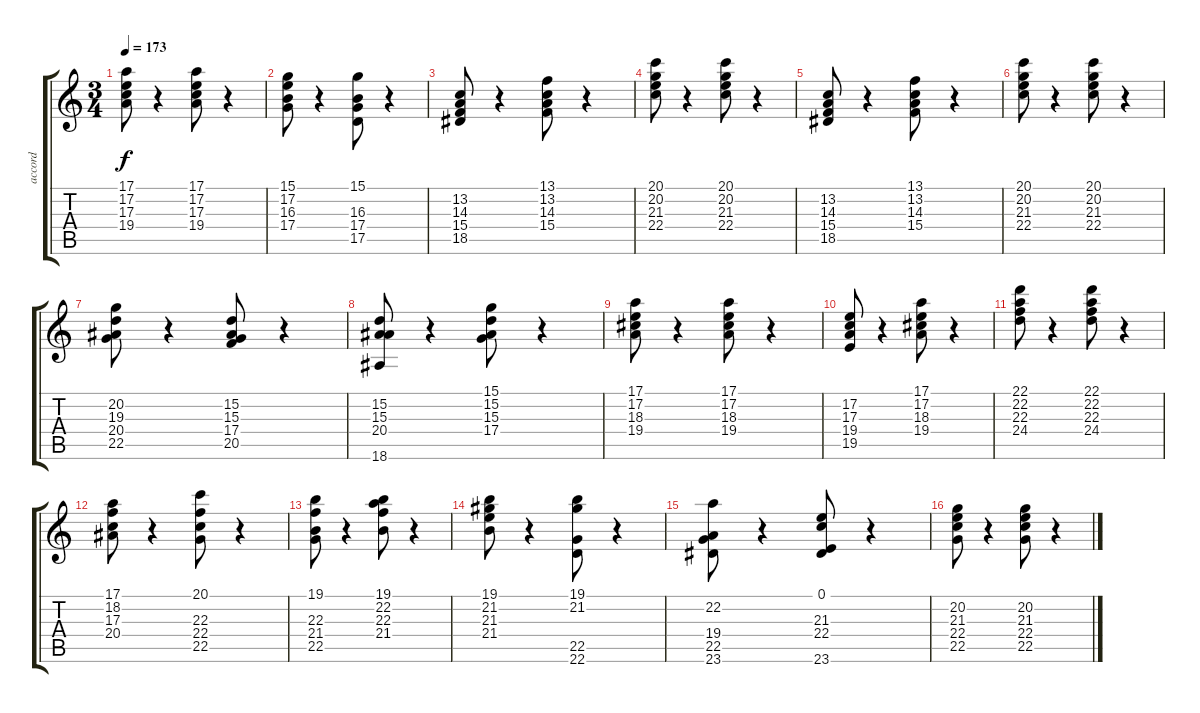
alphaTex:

\track ("accord" "accord") {instrument acousticgrandpiano}
\staff {score tabs}
\tuning (E4 B3 G3 D3 A2 E2) {hide}
\ts (3 4)
\tempo 173
\clef g2
\ks c
(17.1 17.2 17.3 19.4).8{dy f} r.4 (17.1 17.2 17.3 19.4).8 r.4 |
(15.1 17.2 16.3 17.4).8 r.4 (15.1 16.3 17.4 17.5).8 r.4 |
(13.2 14.3 15.4 18.5).8 r.4 (13.1 13.2 14.3 15.4).8 r.4 |
(20.1 20.2 21.3 22.4).8 r.4 (20.1 20.2 21.3 22.4).8 r.4 |
(13.2 14.3 15.4 18.5).8 r.4 (13.1 13.2 14.3 15.4).8 r.4 |
(20.1 20.2 21.3 22.4).8 r.4 (20.1 20.2 21.3 22.4).8 r.4 |
(20.2 19.3 20.4 22.5).8 r.4 (15.2 15.3 17.4 20.5).8 r.4 |
(15.2 15.3 20.4 18.6).8 r.4 (15.1 15.2 15.3 17.4).8 r.4 |
(17.1 17.2 18.3 19.4).8 r.4 (17.1 17.2 18.3 19.4).8 r.4 |
(17.2 17.3 19.4 19.5).8 r.4 (17.1 17.2 18.3 19.4).8 r.4 |
(22.1 22.2 22.3 24.4).8 r.4 (22.1 22.2 22.3 24.4).8 r.4 |
(17.1 18.2 17.3 20.4).8 r.4 (20.1 22.3 22.4 22.5).8 r.4 |
(19.1 22.3 21.4 22.5).8 r.4 (19.1 22.2 22.3 21.4).8 r.4 |
(19.1 21.2 21.3 21.4).8 r.4 (19.1 21.2 22.5 22.6).8 r.4 |
(22.2 19.4 22.5 23.6).8 r.4 (0.1 21.3 22.4 23.6).8 r.4 |
(20.2 21.3 22.4 22.5).8 r.4 (20.2 21.3 22.4 22.5).8 r.4
